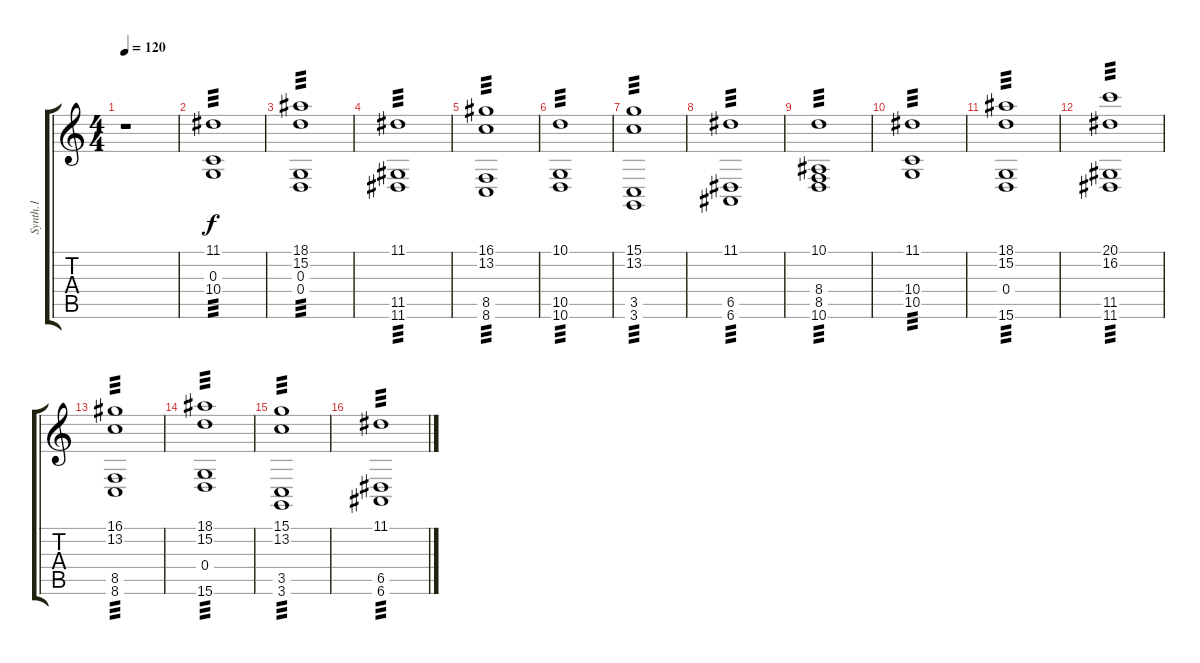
\track ("Synth.1" "Synth.1") {instrument synthstrings2}
\staff {score tabs}
\tuning (E4 B3 G3 D3 A2 E2) {hide}
\ts (4 4)
\tempo 120
\clef g2
\ks c
r.1{dy f} |
(11.1 0.3 10.4).1{tp 3} |
(18.1 15.2 0.3 0.4).1{tp 3} |
(11.1 11.5 11.6).1{tp 3} |
(16.1 13.2 8.5 8.6).1{tp 3} |
(10.1 10.5 10.6).1{tp 3} |
(15.1 13.2 3.5 3.6).1{tp 3} |
(11.1 6.5 6.6).1{tp 3} |
(10.1 8.4 8.5 10.6).1{tp 3} |
(11.1 10.4 10.5).1{tp 3} |
(18.1 15.2 0.4 15.6).1{tp 3} |
(20.1 16.2 11.5 11.6).1{tp 3} |
(16.1 13.2 8.5 8.6).1{tp 3} |
(18.1 15.2 0.4 15.6).1{tp 3} |
(15.1 13.2 3.5 3.6).1{tp 3} |
(11.1 6.5 6.6).1{tp 3}
